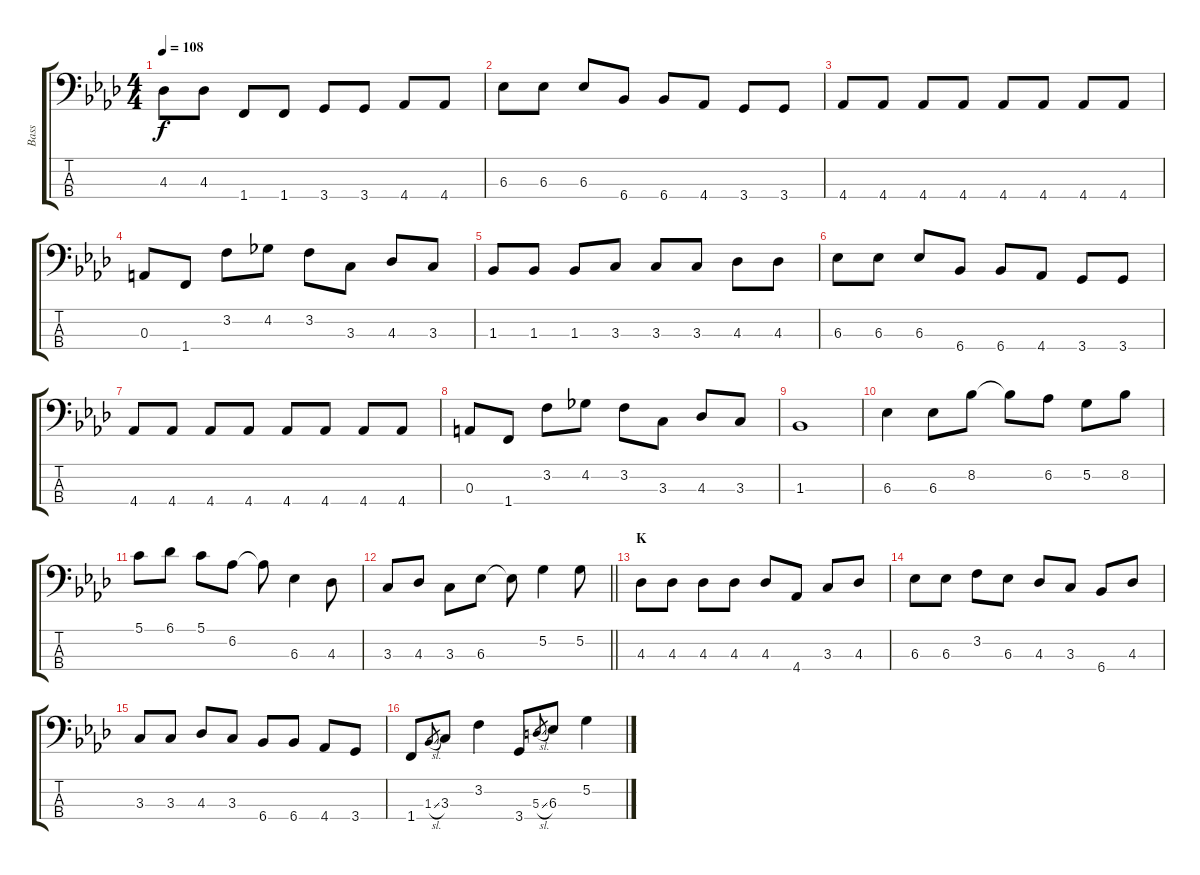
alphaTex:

\track ("Bass" "Bass") {instrument electricbasspick}
\staff {score tabs}
\tuning (G2 D2 A1 E1) {hide}
\ts (4 4)
\tempo 108
\clef f4
\ks ab
4.3.8{dy f} 4.3.8 1.4.8 1.4.8 3.4.8 3.4.8 4.4.8 4.4.8 |
6.3.8 6.3.8 6.3.8 6.4.8 6.4.8 4.4.8 3.4.8 3.4.8 |
4.4.8 4.4.8 4.4.8 4.4.8 4.4.8 4.4.8 4.4.8 4.4.8 |
0.3.8 1.4.8 3.2.8 4.2.8 3.2.8 3.3.8 4.3.8 3.3.8 |
1.3.8 1.3.8 1.3.8 3.3.8 3.3.8 3.3.8 4.3.8 4.3.8 |
6.3.8 6.3.8 6.3.8 6.4.8 6.4.8 4.4.8 3.4.8 3.4.8 |
4.4.8 4.4.8 4.4.8 4.4.8 4.4.8 4.4.8 4.4.8 4.4.8 |
0.3.8 1.4.8 3.2.8 4.2.8 3.2.8 3.3.8 4.3.8 3.3.8 |
1.3.1 |
6.3.4 6.3.8 8.2.8 8.2{t}.8 6.2.8 5.2.8 8.2.8 |
5.1.8 6.1.8 5.1.8 6.2.8 6.2{t}.8 6.3.4 4.3.8 |
\barLineRight lightlight
3.3.8 4.3.8 3.3.8 6.3.8 6.3{t}.8 5.2.4 5.2.8 |
\section ("" "K")
4.3.8 4.3.8 4.3.8 4.3.8 4.3.8 4.4.8 3.3.8 4.3.8 |
6.3.8 6.3.8 3.2.8 6.3.8 4.3.8 3.3.8 6.4.8 4.3.8 |
3.3.8 3.3.8 4.3.8 3.3.8 6.4.8 6.4.8 4.4.8 3.4.8 |
1.4.8 1.3{sl}.8{gr} 3.3.8 3.2.4 3.4.8 5.3{sl}.8{gr} 6.3.8 5.2.4
